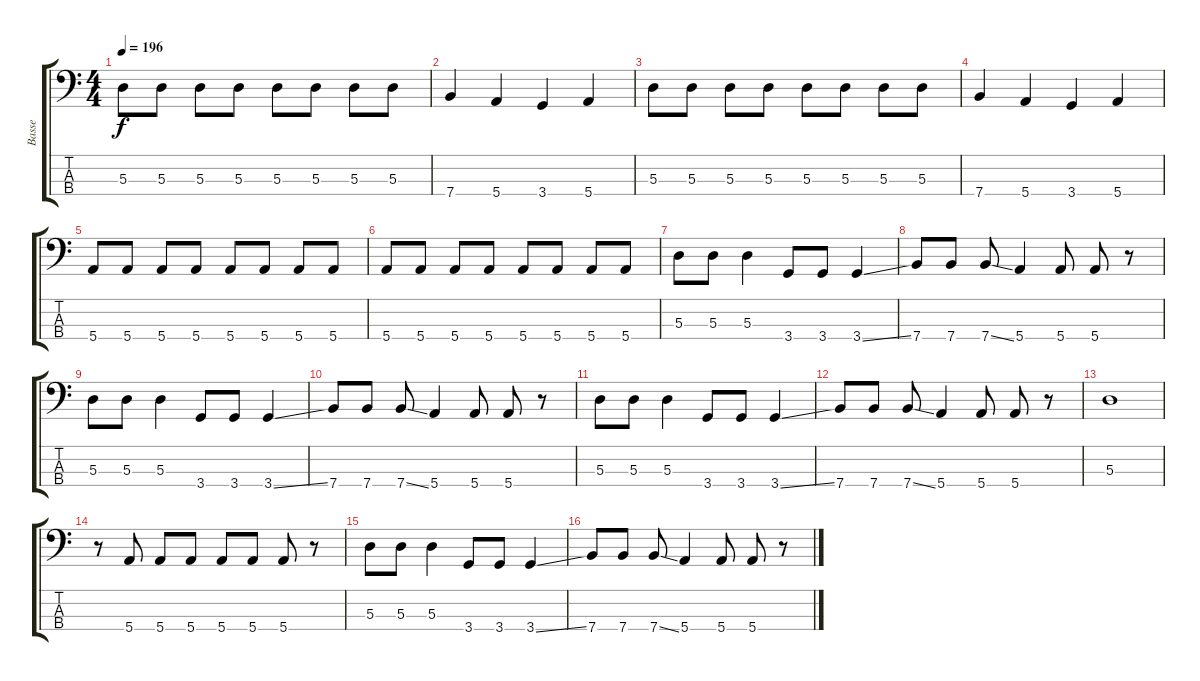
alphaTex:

\track ("Basse" "Basse") {instrument electricbassfinger}
\staff {score tabs}
\tuning (G2 D2 A1 E1) {hide}
\ts (4 4)
\tempo 196
\clef f4
\ks c
5.3.8{dy f} 5.3.8 5.3.8 5.3.8 5.3.8 5.3.8 5.3.8 5.3.8 |
7.4.4 5.4.4 3.4.4 5.4.4 |
5.3.8 5.3.8 5.3.8 5.3.8 5.3.8 5.3.8 5.3.8 5.3.8 |
7.4.4 5.4.4 3.4.4 5.4.4 |
5.4.8 5.4.8 5.4.8 5.4.8 5.4.8 5.4.8 5.4.8 5.4.8 |
5.4.8 5.4.8 5.4.8 5.4.8 5.4.8 5.4.8 5.4.8 5.4.8 |
5.3.8 5.3.8 5.3.4 3.4.8 3.4.8 3.4{ss}.4 |
7.4.8 7.4.8 7.4{ss}.8 5.4.4 5.4.8 5.4.8 r.8 |
5.3.8 5.3.8 5.3.4 3.4.8 3.4.8 3.4{ss}.4 |
7.4.8 7.4.8 7.4{ss}.8 5.4.4 5.4.8 5.4.8 r.8 |
5.3.8 5.3.8 5.3.4 3.4.8 3.4.8 3.4{ss}.4 |
7.4.8 7.4.8 7.4{ss}.8 5.4.4 5.4.8 5.4.8 r.8 |
5.3.1 |
r.8 5.4.8 5.4.8 5.4.8 5.4.8 5.4.8 5.4.8 r.8 |
5.3.8 5.3.8 5.3.4 3.4.8 3.4.8 3.4{ss}.4 |
7.4.8 7.4.8 7.4{ss}.8 5.4.4 5.4.8 5.4.8 r.8
